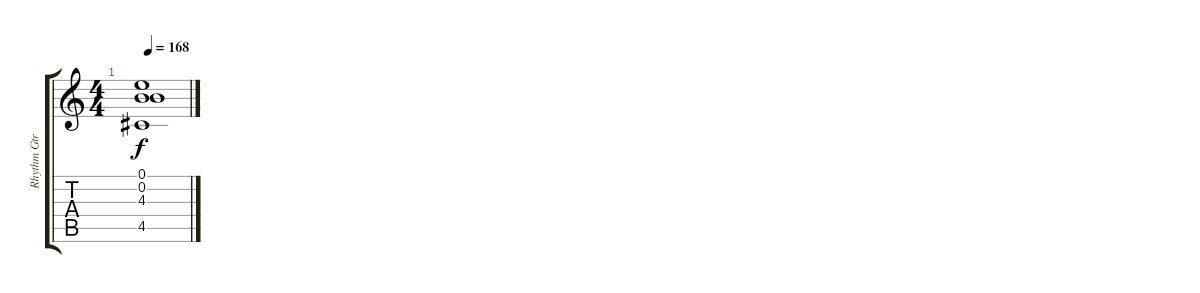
\track ("Rhythm Gtr.2" "Rhythm Gtr") {instrument distortionguitar}
\staff {score tabs}
\tuning (E4 B3 G3 D3 A2 E2) {hide}
\ts (4 4)
\tempo 168
\clef g2
\ks c
(0.1{t} 0.2{t} 4.3{t} 4.5{t}).1{dy f}
